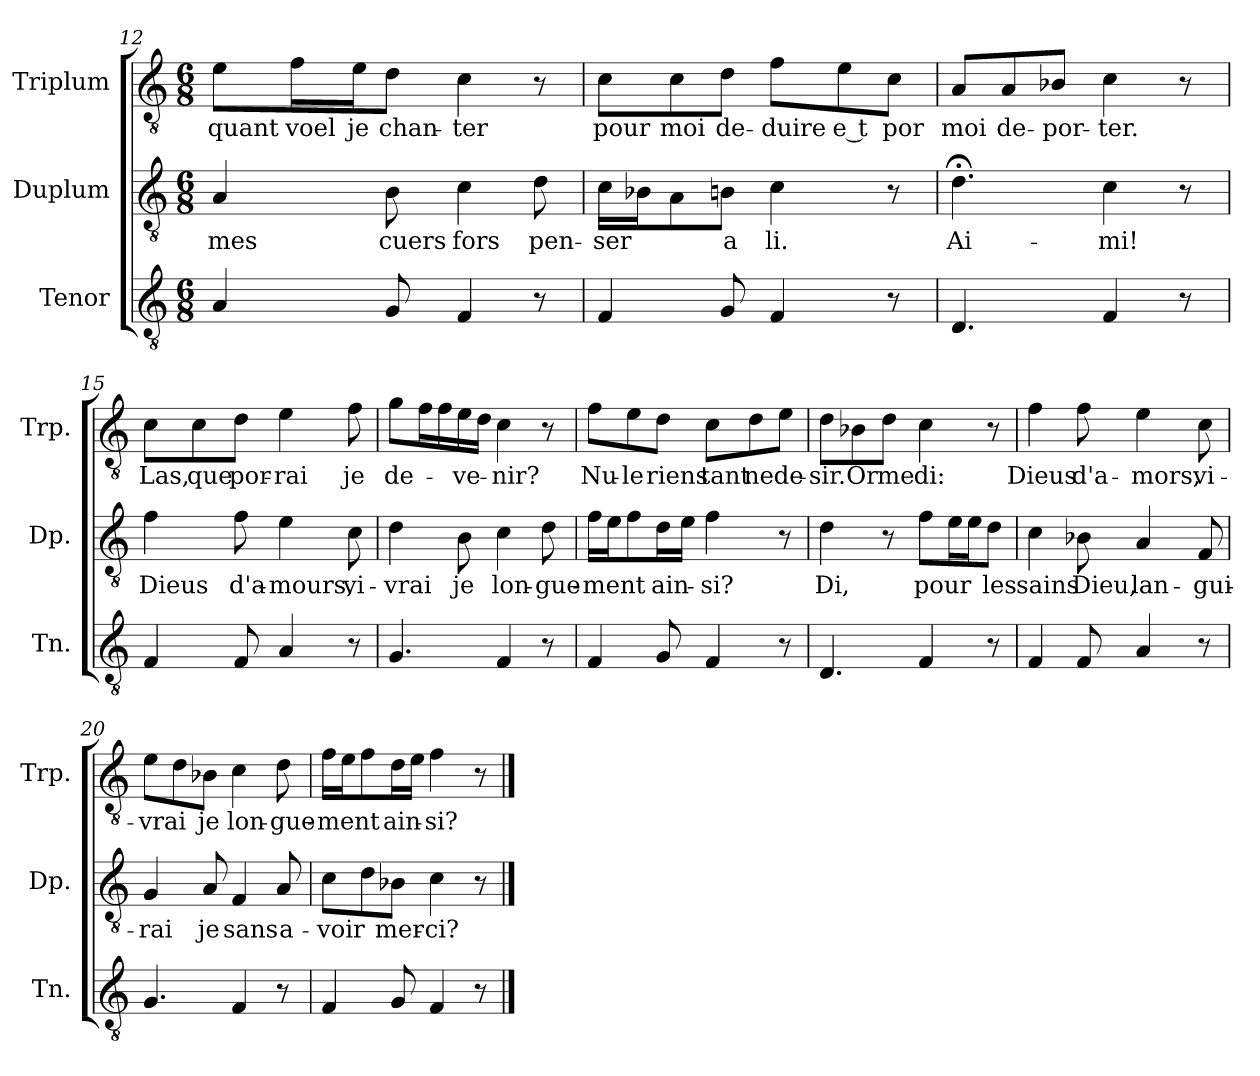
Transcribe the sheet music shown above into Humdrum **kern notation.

**kern	**kern	**text	**kern	**text
*part3	*part2	*part2	*part1	*part1
*staff3	*staff2	*staff2	*staff1	*staff1
*I"Tenor	*I"Duplum	*	*I"Triplum	*
*I'Tn.	*I'Dp.	*	*I'Trp.	*
*clefGv2	*clefGv2	*	*clefGv2	*
*k[]	*k[]	*	*k[]	*
*M6/8	*M6/8	*	*M6/8	*
=12	=12	=12	=12	=12
!	!	!LO:LY:b	!	!LO:LY:b
4A/	4A/	mes	8e\L	quant
!	!	!	!	!LO:LY:b
.	.	.	16f\L	voel
!	!	!	!	!LO:LY:b
.	.	.	16e\J	je
!	!	!LO:LY:b	!	!LO:LY:b
8G/	8B\	cuers	8d\J	chan-
!	!	!LO:LY:b	!	!LO:LY:b
4F/	4c\	fors	4c\	-ter
!	!	!LO:LY:b	!	!
8r	8d\	pen-	8r	.
=13	=13	=13	=13	=13
!	!	!LO:LY:b	!	!LO:LY:b
4F/	16c\LL	-ser	8c\L	pour
.	16B-i\J	.	.	.
!	!	!	!	!LO:LY:b
.	8A\	.	8c\	moi
!	!	!LO:LY:b	!	!LO:LY:b
8G/	8Bn\J	a	8d\J	de-
!	!	!LO:LY:b	!	!LO:LY:b
4F/	4c\	li.	8f\L	-duire
!	!	!	!	!LO:LY:b
.	.	.	8e\	e t
!	!	!	!	!LO:LY:b
8r	8r	.	8c\J	por
!!LO:PB:g=z
=14	=14	=14	=14	=14
!	!	!LO:LY:b	!	!LO:LY:b
4.D/	4.d;<\	Ai-	8A/L	moi
!	!	!	!	!LO:LY:b
.	.	.	8A/	de-
!	!	!	!	!LO:LY:b
.	.	.	8B-i/J	-por-
!	!	!LO:LY:b	!	!LO:LY:b
4F/	4c\	-mi!	4c\	-ter.
8r	8r	.	8r	.
=15	=15	=15	=15	=15
!	!	!LO:LY:b	!	!LO:LY:b
4F/	4f\	Dieus	8c\L	Las,
!	!	!	!	!LO:LY:b
.	.	.	8c\	que
!	!	!LO:LY:b	!	!LO:LY:b
8F/	8f\	d'a-	8d\J	por-
!	!	!LO:LY:b	!	!LO:LY:b
4A/	4e\	-mours,	4e\	-rai
!	!	!LO:LY:b	!	!LO:LY:b
8r	8c\	vi-	8f\	je
=16	=16	=16	=16	=16
!	!	!LO:LY:b	!	!LO:LY:b
4.G/	4d\	-vrai	8g\L	de-
*	*	*	*tremolo	*
.	.	.	16f\	.
.	.	.	16f\	.
*	*	*	*Xtremolo	*
!	!	!LO:LY:b	!	!LO:LY:b
.	8B\	je	16e\L	-ve-
.	.	.	16d\JJ	.
!	!	!LO:LY:b	!	!LO:LY:b
4F/	4c\	lon-	4c\	-nir?
!	!	!LO:LY:b	!	!
8r	8d\	-gue-	8r	.
=17	=17	=17	=17	=17
!	!	!LO:LY:b	!	!LO:LY:b
4F/	16f\LL	-ment	8f\L	Nu-
.	16e\J	.	.	.
!	!	!	!	!LO:LY:b
.	8f\	.	8e\	-le
!	!	!LO:LY:b	!	!LO:LY:b
8G/	16d\L	ain-	8d\J	riens
.	16e\JJ	.	.	.
!	!	!LO:LY:b	!	!LO:LY:b
4F/	4f\	-si?	8c\L	tant
!	!	!	!	!LO:LY:b
.	.	.	8d\	ne
!	!	!	!	!LO:LY:b
8r	8r	.	8e\J	de-
=18	=18	=18	=18	=18
!	!	!LO:LY:b	!	!LO:LY:b
4.D/	4d\	Di,	8d\L	-sir.
!	!	!	!	!LO:LY:b
.	.	.	8B-i\	Or
!	!	!	!	!LO:LY:b
.	8r	.	8d\J	me
!	!	!LO:LY:b	!	!LO:LY:b
4F/	8f\L	pour	4c\	di:
*	*tremolo	*	*	*
.	16e\	.	.	.
.	16e\	.	.	.
*	*Xtremolo	*	*	*
!	!	!LO:LY:b	!	!
8r	8d\J	les	8r	.
!!LO:LB:g=z
=19	=19	=19	=19	=19
!	!	!LO:LY:b	!	!LO:LY:b
4F/	4c\	sains	4f\	Dieus
!	!	!LO:LY:b	!	!LO:LY:b
8F/	8B-i\	Dieu,	8f\	d'a-
!	!	!LO:LY:b	!	!LO:LY:b
4A/	4A/	lan-	4e\	-mors,
!	!	!LO:LY:b	!	!LO:LY:b
8r	8F/	-gui-	8c\	vi-
=20	=20	=20	=20	=20
!	!	!LO:LY:b	!	!LO:LY:b
4.G/	4G/	-rai	8e\L	-vrai
.	.	.	8d\	.
!	!	!LO:LY:b	!	!LO:LY:b
.	8A/	je	8B-i\J	je
!	!	!LO:LY:b	!	!LO:LY:b
4F/	4F/	sans	4c\	lon-
!	!	!LO:LY:b	!	!LO:LY:b
8r	8A/	a-	8d\	-gue-
=21	=21	=21	=21	=21
!	!	!LO:LY:b	!	!LO:LY:b
4F/	8c\L	-voir	16f\LL	-ment
.	.	.	16e\J	.
.	8d\	.	8f\	.
!	!	!LO:LY:b	!	!LO:LY:b
8G/	8B-i\J	mer-	16d\L	ain-
.	.	.	16e\JJ	.
!	!	!LO:LY:b	!	!LO:LY:b
4F/	4c\	-ci?	4f\	-si?
8r	8r	.	8r	.
==	==	==	==	==
*-	*-	*-	*-	*-
